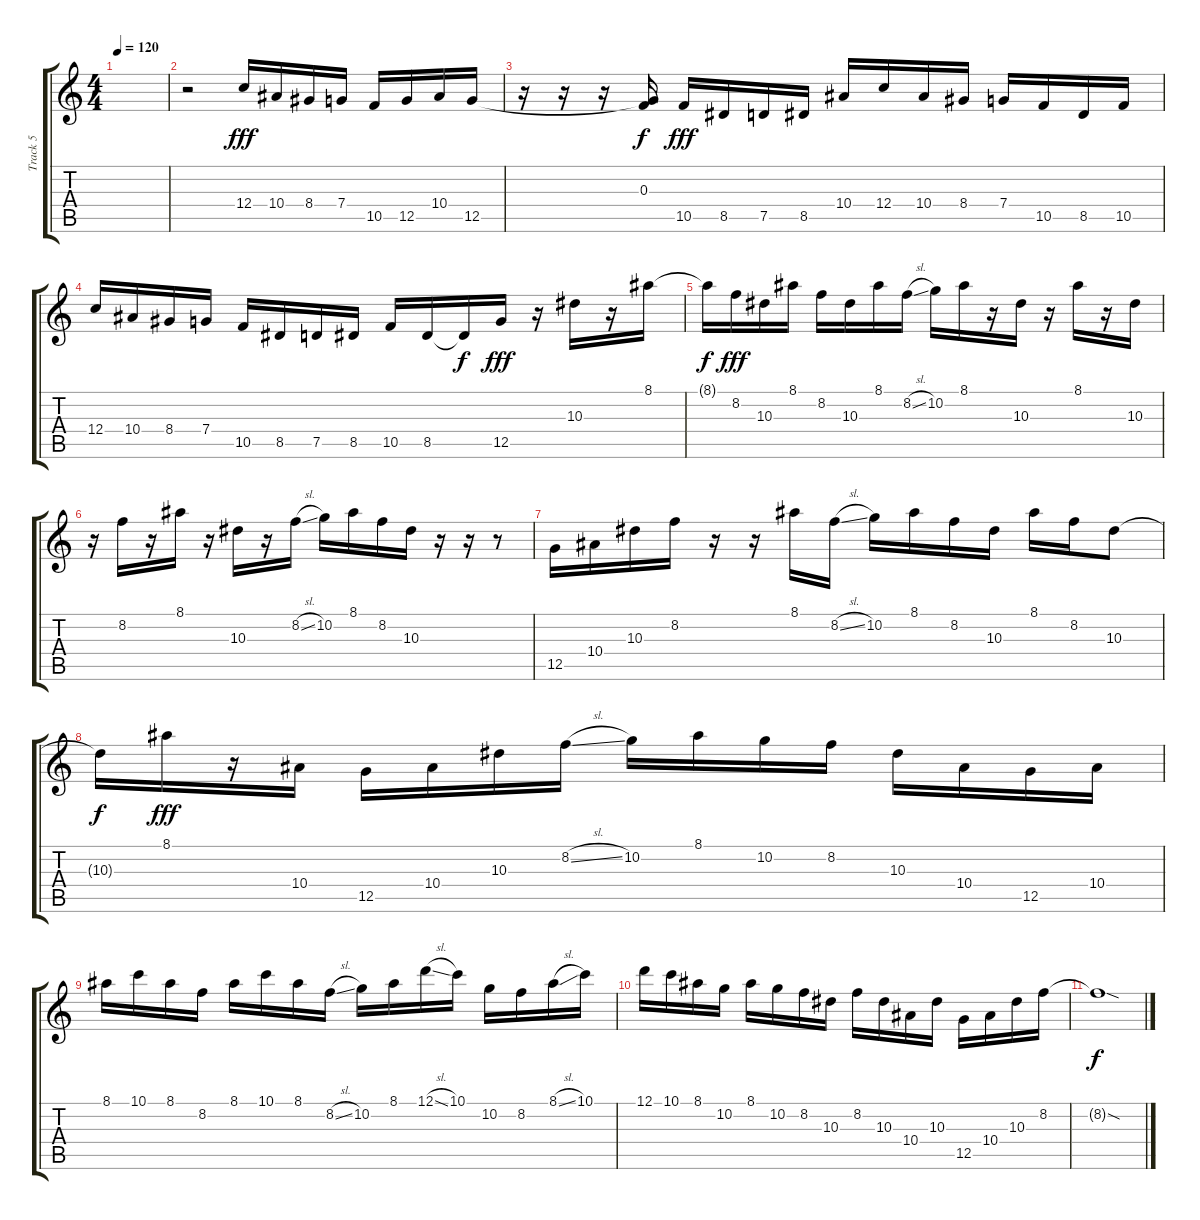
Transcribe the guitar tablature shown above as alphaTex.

\track ("Track 5" "Track 5") {instrument distortionguitar}
\staff {score tabs}
\tuning (D4 A3 F3 C3 G2 C2) {hide}
\ts (4 4)
\tempo 120
\clef g2
\ks c
|
r.2 12.4.16{dy fff} 10.4.16 8.4.16 7.4.16 10.5.16 12.5.16 10.4.16 12.5.16 |
r.16 r.16 r.16 (0.3 12.5{t}).16{dy f} 10.5.16{dy fff} 8.5.16 7.5.16 8.5.16 10.4.16 12.4.16 10.4.16 8.4.16 7.4.16 10.5.16 8.5.16 10.5.16 |
12.4.16 10.4.16 8.4.16 7.4.16 10.5.16 8.5.16 7.5.16 8.5.16 10.5.16 8.5.16 8.5{t}.16{dy f} 12.5.16{dy fff} r.16 10.3.16 r.16 8.1.16 |
8.1{t}.16{dy f} 8.2.16{dy fff} 10.3.16 8.1.16 8.2.16 10.3.16 8.1.16 8.2{sl}.16 10.2.16 8.1.16 r.16 10.3.16 r.16 8.1.16 r.16 10.3.16 |
r.16 8.2.16 r.16 8.1.16 r.16 10.3.16 r.16 8.2{sl}.16 10.2.16 8.1.16 8.2.16 10.3.16 r.16 r.16 r.8 |
12.5.16 10.4.16 10.3.16 8.2.16 r.16 r.16 8.1.16 8.2{sl}.16 10.2.16 8.1.16 8.2.16 10.3.16 8.1.16 8.2.16 10.3.8 |
10.3{t}.16{dy f} 8.1.16{dy fff} r.16 10.4.16 12.5.16 10.4.16 10.3.16 8.2{sl}.16 10.2.16 8.1.16 10.2.16 8.2.16 10.3.16 10.4.16 12.5.16 10.4.16 |
8.1.16 10.1.16 8.1.16 8.2.16 8.1.16 10.1.16 8.1.16 8.2{sl}.16 10.2.16 8.1.16 12.1{sl}.16 10.1.16 10.2.16 8.2.16 8.1{sl}.16 10.1.16 |
12.1.16 10.1.16 8.1.16 10.2.16 8.1.16 10.2.16 8.2.16 10.3.16 8.2.16 10.3.16 10.4.16 10.3.16 12.5.16 10.4.16 10.3.16 8.2.16 |
8.2{sod t}.1{dy f}
